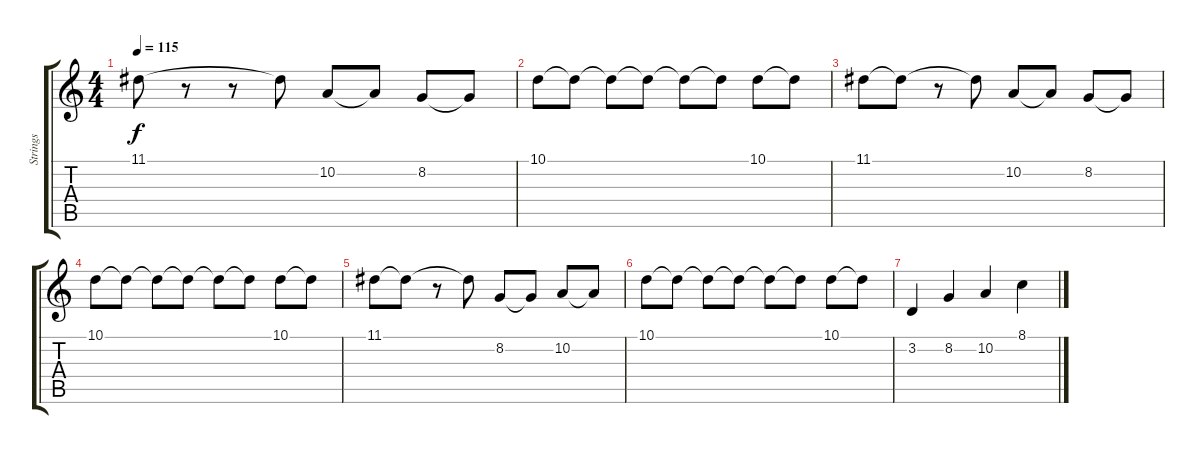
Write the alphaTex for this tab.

\track ("Strings" "Strings") {instrument stringensemble1}
\staff {score tabs}
\tuning (E4 B3 G3 D3 A2 E2) {hide}
\ts (4 4)
\tempo 115
\clef g2
\ks c
11.1.8{dy f} r.8 r.8 11.1{t}.8 10.2.8 10.2{t}.8 8.2.8 8.2{t}.8 |
10.1.8 10.1{t}.8 10.1{t}.8 10.1{t}.8 10.1{t}.8 10.1{t}.8 10.1.8 10.1{t}.8 |
11.1.8 11.1{t}.8 r.8 11.1{t}.8 10.2.8 10.2{t}.8 8.2.8 8.2{t}.8 |
10.1.8 10.1{t}.8 10.1{t}.8 10.1{t}.8 10.1{t}.8 10.1{t}.8 10.1.8 10.1{t}.8 |
11.1.8 11.1{t}.8 r.8 11.1{t}.8 8.2.8 8.2{t}.8 10.2.8 10.2{t}.8 |
10.1.8 10.1{t}.8 10.1{t}.8 10.1{t}.8 10.1{t}.8 10.1{t}.8 10.1.8 10.1{t}.8 |
3.2.4 8.2.4 10.2.4 8.1.4
